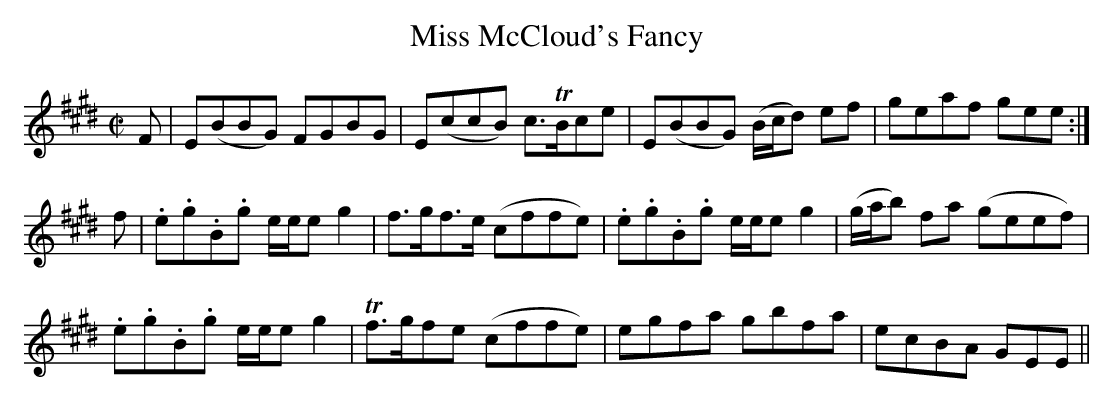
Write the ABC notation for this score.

X:1
T:Miss McCloud's Fancy
M:C|
L:1/8
K:E
F|E(BBG) FGBG|E(ccB) c>TBce|E(BBG) (B/c/d) ef|geaf gee:|
f|.e.g.B.g e/e/e g2|f>gf>e (cffe)|.e.g.B.g e/e/e g2|(g/a/b) fa (geef)|
.e.g.B.g e/e/e g2|Tf>gfe (cffe)|egfa gbfa|ecBA GEE||
